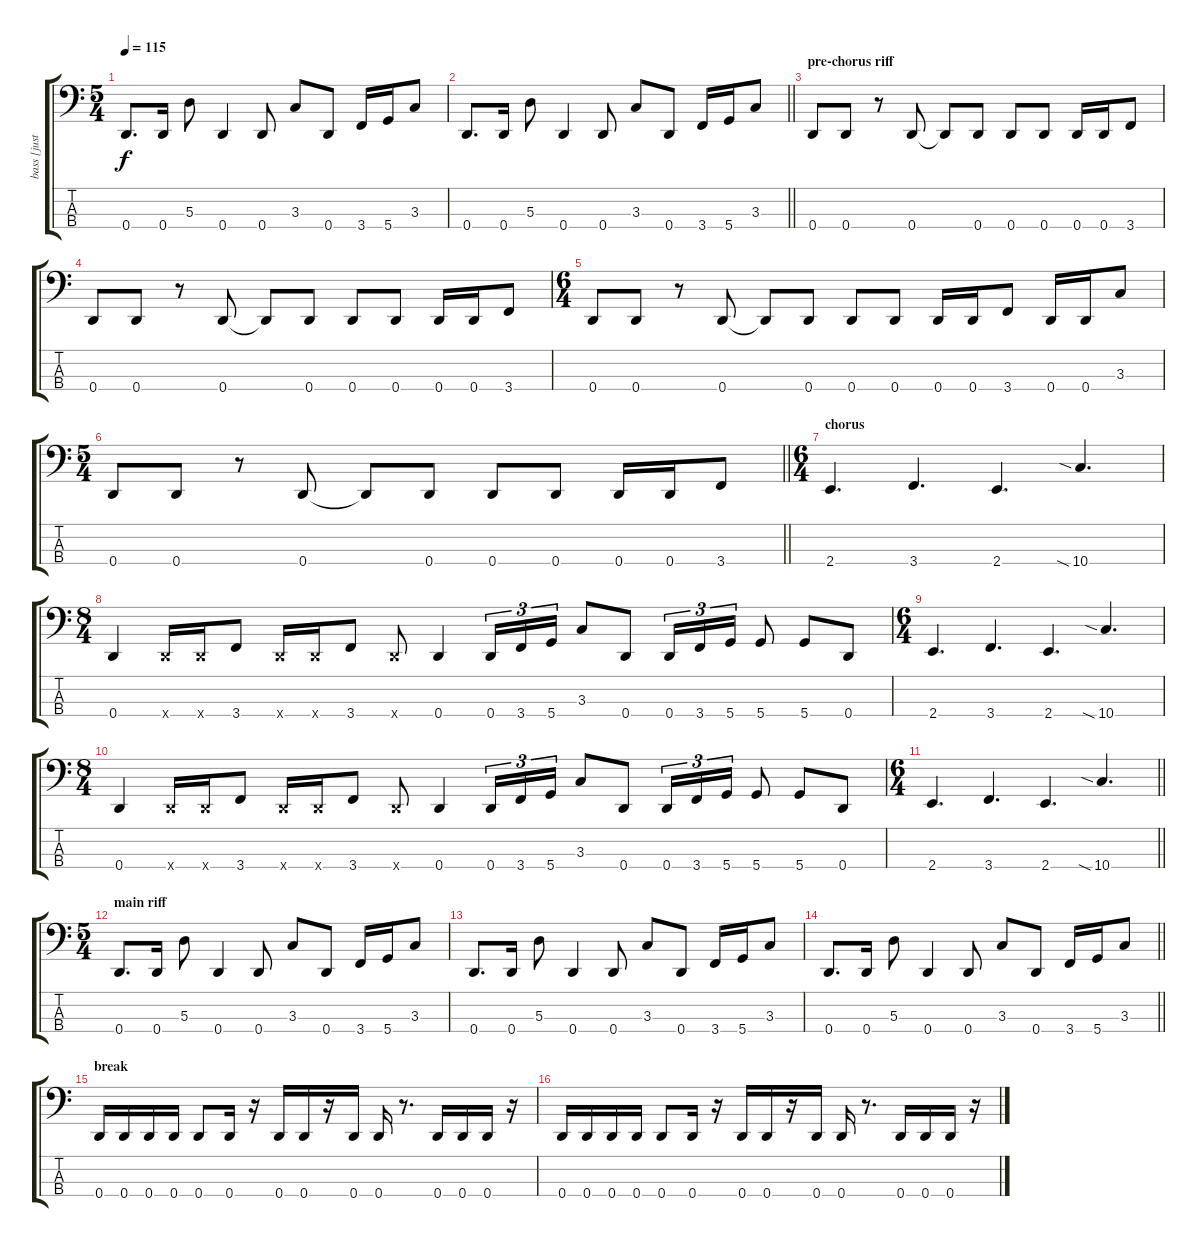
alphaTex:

\track ("bass [justin chancellor]" "bass [just") {instrument electricbassfinger}
\staff {score tabs}
\tuning (G2 D2 A1 D1) {hide}
\ts (5 4)
\tempo 115
\clef f4
\ks c
0.4.8{d dy f} 0.4.16 5.3.8 0.4.4 0.4.8 3.3.8 0.4.8 3.4.16 5.4.16 3.3.8 |
\barLineRight lightlight
0.4.8{d} 0.4.16 5.3.8 0.4.4 0.4.8 3.3.8 0.4.8 3.4.16 5.4.16 3.3.8 |
\section ("" "pre-chorus riff")
0.4.8 0.4.8 r.8 0.4.8 0.4{t}.8 0.4.8 0.4.8 0.4.8 0.4.16 0.4.16 3.4.8 |
0.4.8 0.4.8 r.8 0.4.8 0.4{t}.8 0.4.8 0.4.8 0.4.8 0.4.16 0.4.16 3.4.8 |
\ts (6 4)
0.4.8 0.4.8 r.8 0.4.8 0.4{t}.8 0.4.8 0.4.8 0.4.8 0.4.16 0.4.16 3.4.8 0.4.16 0.4.16 3.3.8 |
\ts (5 4)
\barLineRight lightlight
0.4.8 0.4.8 r.8 0.4.8 0.4{t}.8 0.4.8 0.4.8 0.4.8 0.4.16 0.4.16 3.4.8 |
\ts (6 4)
\section ("" "chorus")
2.4.4{d} 3.4.4{d} 2.4.4{d} 10.4{sia}.4{d} |
\ts (8 4)
0.4.4 0.4{x}.16 0.4{x}.16 3.4.8 0.4{x}.16 0.4{x}.16 3.4.8 0.4{x}.8 0.4.4 0.4.16{tu (3 2)} 3.4.16{tu (3 2)} 5.4.16{tu (3 2)} 3.3.8 0.4.8 0.4.16{tu (3 2)} 3.4.16{tu (3 2)} 5.4.16{tu (3 2)} 5.4.8 5.4.8 0.4.8 |
\ts (6 4)
2.4.4{d} 3.4.4{d} 2.4.4{d} 10.4{sia}.4{d} |
\ts (8 4)
0.4.4 0.4{x}.16 0.4{x}.16 3.4.8 0.4{x}.16 0.4{x}.16 3.4.8 0.4{x}.8 0.4.4 0.4.16{tu (3 2)} 3.4.16{tu (3 2)} 5.4.16{tu (3 2)} 3.3.8 0.4.8 0.4.16{tu (3 2)} 3.4.16{tu (3 2)} 5.4.16{tu (3 2)} 5.4.8 5.4.8 0.4.8 |
\ts (6 4)
\barLineRight lightlight
2.4.4{d} 3.4.4{d} 2.4.4{d} 10.4{sia}.4{d} |
\ts (5 4)
\section ("" "main riff")
0.4.8{d} 0.4.16 5.3.8 0.4.4 0.4.8 3.3.8 0.4.8 3.4.16 5.4.16 3.3.8 |
0.4.8{d} 0.4.16 5.3.8 0.4.4 0.4.8 3.3.8 0.4.8 3.4.16 5.4.16 3.3.8 |
\barLineRight lightlight
0.4.8{d} 0.4.16 5.3.8 0.4.4 0.4.8 3.3.8 0.4.8 3.4.16 5.4.16 3.3.8 |
\section ("" "break")
0.4.16 0.4.16 0.4.16 0.4.16 0.4.8 0.4.16 r.16 0.4.16 0.4.16 r.16 0.4.16 0.4.16 r.8{d} 0.4.16 0.4.16 0.4.16 r.16 |
0.4.16 0.4.16 0.4.16 0.4.16 0.4.8 0.4.16 r.16 0.4.16 0.4.16 r.16 0.4.16 0.4.16 r.8{d} 0.4.16 0.4.16 0.4.16 r.16
